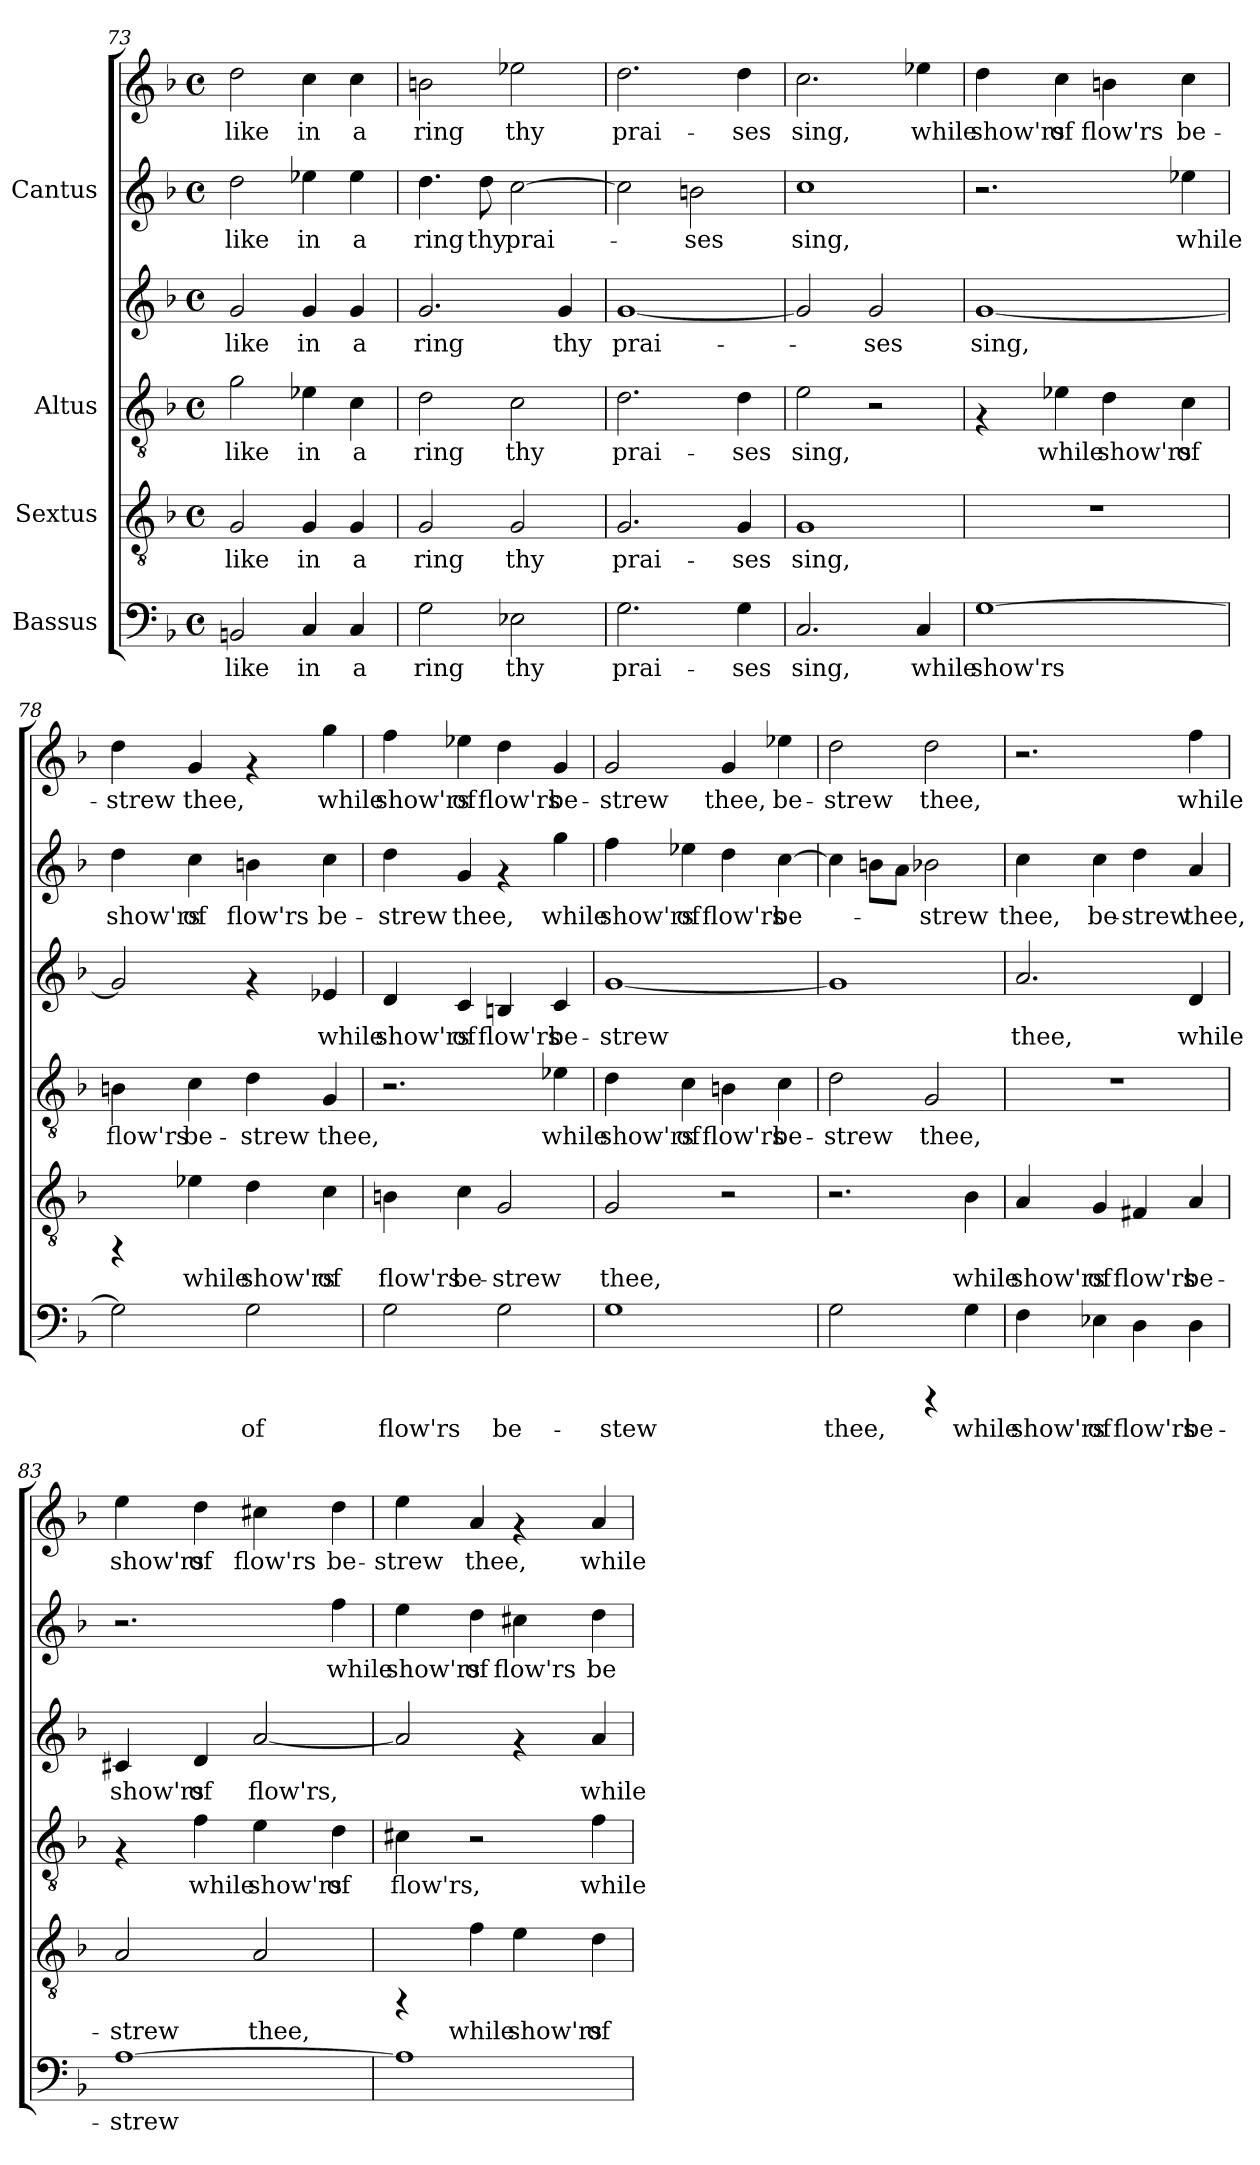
**kern	**text	**kern	**text	**kern	**text	**kern	**text	**kern	**text	**kern	**text
*part4	*part4	*part3	*part3	*part2	*part2	*part2	*part2	*part1	*part1	*part1	*part1
*staff6	*staff6	*staff5	*staff5	*staff4	*staff4	*staff3	*staff3	*staff2	*staff2	*staff1	*staff1
*I"Bassus	*	*I"Sextus	*	*I"Altus	*	*	*	*I"Cantus	*	*	*
*clefF4	*	*clefGv2	*	*clefGv2	*	*clefG2	*	*clefG2	*	*clefG2	*
*k[b-]	*	*k[b-]	*	*k[b-]	*	*k[b-]	*	*k[b-]	*	*k[b-]	*
*F:	*	*F:	*	*F:	*	*F:	*	*F:	*	*F:	*
*M4/4	*	*M4/4	*	*M4/4	*	*M4/4	*	*M4/4	*	*M4/4	*
*met(c)	*	*met(c)	*	*met(c)	*	*met(c)	*	*met(c)	*	*met(c)	*
=73	=73	=73	=73	=73	=73	=73	=73	=73	=73	=73	=73
!	!LO:LY:b:cj	!	!LO:LY:b:cj	!	!LO:LY:b:cj	!	!LO:LY:b:cj	!	!LO:LY:b:cj	!	!LO:LY:b:cj
2BBn/	-like	2G/	-like	2g\	like	2g/	-like	2dd\	like	2dd\	-like
!	!LO:LY:b:cj	!	!LO:LY:b:cj	!	!LO:LY:b:cj	!	!LO:LY:b:cj	!	!LO:LY:b:cj	!	!LO:LY:b:cj
4C/	in	4G/	in	4e-X\	in	4g/	in	4ee-X\	in	4cc\	in
!	!LO:LY:b:cj	!	!LO:LY:b:cj	!	!LO:LY:b:cj	!	!LO:LY:b:cj	!	!LO:LY:b:cj	!	!LO:LY:b:cj
4C/	a	4G/	a	4c\	a	4g/	a	4ee-\	a	4cc\	a
=74	=74	=74	=74	=74	=74	=74	=74	=74	=74	=74	=74
!	!LO:LY:b:cj	!	!LO:LY:b:cj	!	!LO:LY:b:cj	!	!LO:LY:b:cj	!	!LO:LY:b:cj	!	!LO:LY:b:cj
2G\	ring	2G/	ring	2d\	ring	2.g/	ring	4.dd\	ring	2bn\	ring
!	!	!	!	!	!	!	!	!	!LO:LY:b:cj	!	!
.	.	.	.	.	.	.	.	8dd\	thy	.	.
!	!LO:LY:b:cj	!	!LO:LY:b:cj	!	!LO:LY:b:cj	!	!	!	!LO:LY:b:cj	!	!LO:LY:b:cj
2E-X\	thy	2G/	thy	2c\	thy	.	.	[>2cc\	prai-	2ee-X\	thy
!	!	!	!	!	!	!	!LO:LY:b:cj	!	!	!	!
.	.	.	.	.	.	4g/	thy	.	.	.	.
=75	=75	=75	=75	=75	=75	=75	=75	=75	=75	=75	=75
!	!LO:LY:b:cj	!	!LO:LY:b:cj	!	!LO:LY:b:cj	!	!LO:LY:b:cj	!	!LO:LY:b:cj	!	!LO:LY:b:cj
2.G\	prai-	2.G/	prai-	2.d\	-prai-	[<1g	prai-	2cc\]	.	2.dd\	-prai-
!	!	!	!	!	!	!	!	!	!LO:LY:b:cj	!	!
.	.	.	.	.	.	.	.	2bn\	ses	.	.
!	!LO:LY:b:cj	!	!LO:LY:b:cj	!	!LO:LY:b:cj	!	!	!	!	!	!LO:LY:b:cj
4G\	-ses	4G/	-ses	4d\	-ses	.	.	.	.	4dd\	-ses
=76	=76	=76	=76	=76	=76	=76	=76	=76	=76	=76	=76
!	!LO:LY:b:cj	!	!LO:LY:b:cj	!	!LO:LY:b:cj	!	!LO:LY:b:cj	!	!LO:LY:b:cj	!	!LO:LY:b:cj
2.C/	sing,	1G	sing,	2e\	sing,	2g/]	.	1cc	sing,	2.cc\	sing,
!	!	!	!	!	!	!	!LO:LY:b:cj	!	!	!	!
.	.	.	.	2r	.	2g/	ses	.	.	.	.
!	!LO:LY:b:cj	!	!	!	!	!	!	!	!	!	!LO:LY:b:cj
4C/	while	.	.	.	.	.	.	.	.	4ee-X\	while
=77	=77	=77	=77	=77	=77	=77	=77	=77	=77	=77	=77
!	!LO:LY:b:cj	!	!	!	!	!	!LO:LY:b:cj	!	!	!	!LO:LY:b:cj
[>1G	show'rs	1r	.	4rF	.	[<1g	sing,	2.r	.	4dd\	show'rs
!	!	!	!	!	!LO:LY:b:cj	!	!	!	!	!	!LO:LY:b:cj
.	.	.	.	4e-X\	while	.	.	.	.	4cc\	of
!	!	!	!	!	!LO:LY:b:cj	!	!	!	!	!	!LO:LY:b:cj
.	.	.	.	4d\	show'rs	.	.	.	.	4bn\	flow'rs
!	!	!	!	!	!LO:LY:b:cj	!	!	!	!LO:LY:b:cj	!	!LO:LY:b:cj
.	.	.	.	4c\	of	.	.	4ee-X\	-while	4cc\	be-
!!LO:LB:g=z
=78	=78	=78	=78	=78	=78	=78	=78	=78	=78	=78	=78
!	!LO:LY:b:cj	!	!	!	!LO:LY:b:cj	!	!LO:LY:b:cj	!	!LO:LY:b:cj	!	!LO:LY:b:cj
2G\]	.	4rFF	.	4Bn\	flow'rs	2g/]	.	4dd\	show'rs	4dd\	strew
!	!	!	!LO:LY:b:cj	!	!LO:LY:b:cj	!	!	!	!LO:LY:b:cj	!	!LO:LY:b:cj
.	.	4e-X\	while	4c\	be-	.	.	4cc\	of	4g/	thee,
!	!LO:LY:b:cj	!	!LO:LY:b:cj	!	!LO:LY:b:cj	!	!	!	!LO:LY:b:cj	!	!
2G\	of	4d\	show'rs	4d\	-strew	4rf	.	4bn\	flow'rs	4rf	.
!	!	!	!LO:LY:b:cj	!	!LO:LY:b:cj	!	!LO:LY:b:cj	!	!LO:LY:b:cj	!	!LO:LY:b:cj
.	.	4c\	of	4G/	thee,	4e-X/	while	4cc\	be-	4gg\	while
=79	=79	=79	=79	=79	=79	=79	=79	=79	=79	=79	=79
!	!LO:LY:b:cj	!	!LO:LY:b:cj	!	!	!	!LO:LY:b:cj	!	!LO:LY:b:cj	!	!LO:LY:b:cj
2G\	flow'rs	4Bn\	flow'rs	2.r	.	4d/	show'rs	4dd\	-strew	4ff\	-show'rs
!	!	!	!LO:LY:b:cj	!	!	!	!LO:LY:b:cj	!	!LO:LY:b:cj	!	!LO:LY:b:cj
.	.	4c\	be-	.	.	4c/	of	4g/	thee,	4ee-X\	of
!	!LO:LY:b:cj	!	!LO:LY:b:cj	!	!	!	!LO:LY:b:cj	!	!	!	!LO:LY:b:cj
2G\	be-	2G/	-strew	.	.	4Bn/	flow'rs	4rf	.	4dd\	flow'rs
!	!	!	!	!	!LO:LY:b:cj	!	!LO:LY:b:cj	!	!LO:LY:b:cj	!	!LO:LY:b:cj
.	.	.	.	4e-X\	-while	4c/	be-	4gg\	while	4g/	be-
=80	=80	=80	=80	=80	=80	=80	=80	=80	=80	=80	=80
!	!LO:LY:b:cj	!	!LO:LY:b:cj	!	!LO:LY:b:cj	!	!LO:LY:b:cj	!	!LO:LY:b:cj	!	!LO:LY:b:cj
1G	-stew	2G/	thee,	4d\	show'rs	[<1g	strew	4ff\	-show'rs	2g/	strew
!	!	!	!	!	!LO:LY:b:cj	!	!	!	!LO:LY:b:cj	!	!
.	.	.	.	4c\	of	.	.	4ee-X\	of	.	.
!	!	!	!	!	!LO:LY:b:cj	!	!	!	!LO:LY:b:cj	!	!LO:LY:b:cj
.	.	2r	.	4Bn\	flow'rs	.	.	4dd\	flow'rs	4g/	thee,
!	!	!	!	!	!LO:LY:b:cj	!	!	!	!LO:LY:b:cj	!	!LO:LY:b:cj
.	.	.	.	4c\	be-	.	.	[>4cc\	be-	4ee-X\	be-
=81	=81	=81	=81	=81	=81	=81	=81	=81	=81	=81	=81
!	!LO:LY:b:cj	!	!	!	!LO:LY:b:cj	!	!	!	!LO:LY:b:cj	!	!LO:LY:b:cj
2G\	thee,	2.r	.	2d\	-strew	1g]	.	4cc\]	.	2dd\	-strew
!	!	!	!	!	!	!	!	!	!LO:LY:b:cj	!	!
.	.	.	.	.	.	.	.	8bn\L	.	.	.
!	!	!	!	!	!	!	!	!	!LO:LY:b:cj	!	!
.	.	.	.	.	.	.	.	8a\J	.	.	.
!	!	!	!	!	!LO:LY:b:cj	!	!	!	!LO:LY:b:cj	!	!LO:LY:b:cj
4rCCC	.	.	.	2G/	thee,	.	.	2b-X\	strew	2dd\	thee,
!	!LO:LY:b:cj	!	!LO:LY:b:cj	!	!	!	!	!	!	!	!
4G\	while	4B-\	while	.	.	.	.	.	.	.	.
!!LO:PB:g=z
=82	=82	=82	=82	=82	=82	=82	=82	=82	=82	=82	=82
!	!LO:LY:b:cj	!	!LO:LY:b:cj	!	!	!	!LO:LY:b:cj	!	!LO:LY:b:cj	!	!
4F\	show'rs	4A/	show'rs	1r	.	2.a/	thee,	4cc\	thee,	2.r	.
!	!LO:LY:b:cj	!	!LO:LY:b:cj	!	!	!	!	!	!LO:LY:b:cj	!	!
4E-X\	of	4G/	of	.	.	.	.	4cc\	be-	.	.
!	!LO:LY:b:cj	!	!LO:LY:b:cj	!	!	!	!	!	!LO:LY:b:cj	!	!
4D\	flow'rs	4F#X/	flow'rs	.	.	.	.	4dd\	-strew	.	.
!	!LO:LY:b:cj	!	!LO:LY:b:cj	!	!	!	!LO:LY:b:cj	!	!LO:LY:b:cj	!	!LO:LY:b:cj
4D\	be-	4A/	be-	.	.	4d/	while	4a/	thee,	4ff\	while
=83	=83	=83	=83	=83	=83	=83	=83	=83	=83	=83	=83
!	!LO:LY:b:cj	!	!LO:LY:b:cj	!	!	!	!LO:LY:b:cj	!	!	!	!LO:LY:b:cj
[>1A	-strew	2A/	-strew	4rF	.	4c#X/	show'rs	2.r	.	4ee\	show'rs
!	!	!	!	!	!LO:LY:b:cj	!	!LO:LY:b:cj	!	!	!	!LO:LY:b:cj
.	.	.	.	4f\	while	4d/	of	.	.	4dd\	of
!	!	!	!LO:LY:b:cj	!	!LO:LY:b:cj	!	!LO:LY:b:cj	!	!	!	!LO:LY:b:cj
.	.	2A/	thee,	4e\	show'rs	[<2a/	flow'rs,	.	.	4cc#X\	flow'rs
!	!	!	!	!	!LO:LY:b:cj	!	!	!	!LO:LY:b:cj	!	!LO:LY:b:cj
.	.	.	.	4d\	of	.	.	4ff\	-while	4dd\	be-
=84	=84	=84	=84	=84	=84	=84	=84	=84	=84	=84	=84
!	!	!	!	!	!LO:LY:b:cj	!	!LO:LY:b:cj	!	!LO:LY:b:cj	!	!LO:LY:b:cj
1A]	.	4rFF	.	4c#X\	flow'rs,	2a/]	.	4ee\	show'rs	4ee\	strew
!	!	!	!LO:LY:b:cj	!	!	!	!	!	!LO:LY:b:cj	!	!LO:LY:b:cj
.	.	4f\	while	2r	.	.	.	4dd\	of	4a/	thee,
!	!	!	!LO:LY:b:cj	!	!	!	!	!	!LO:LY:b:cj	!	!
.	.	4e\	show'rs	.	.	4rf	.	4cc#X\	flow'rs	4rf	.
!	!	!	!LO:LY:b:cj	!	!LO:LY:b:cj	!	!LO:LY:b:cj	!	!LO:LY:b:cj	!	!LO:LY:b:cj
.	.	4d\	of	4f\	while	4a/	while	4dd\	be-	4a/	while
=	=	=	=	=	=	=	=	=	=	=	=
*-	*-	*-	*-	*-	*-	*-	*-	*-	*-	*-	*-
